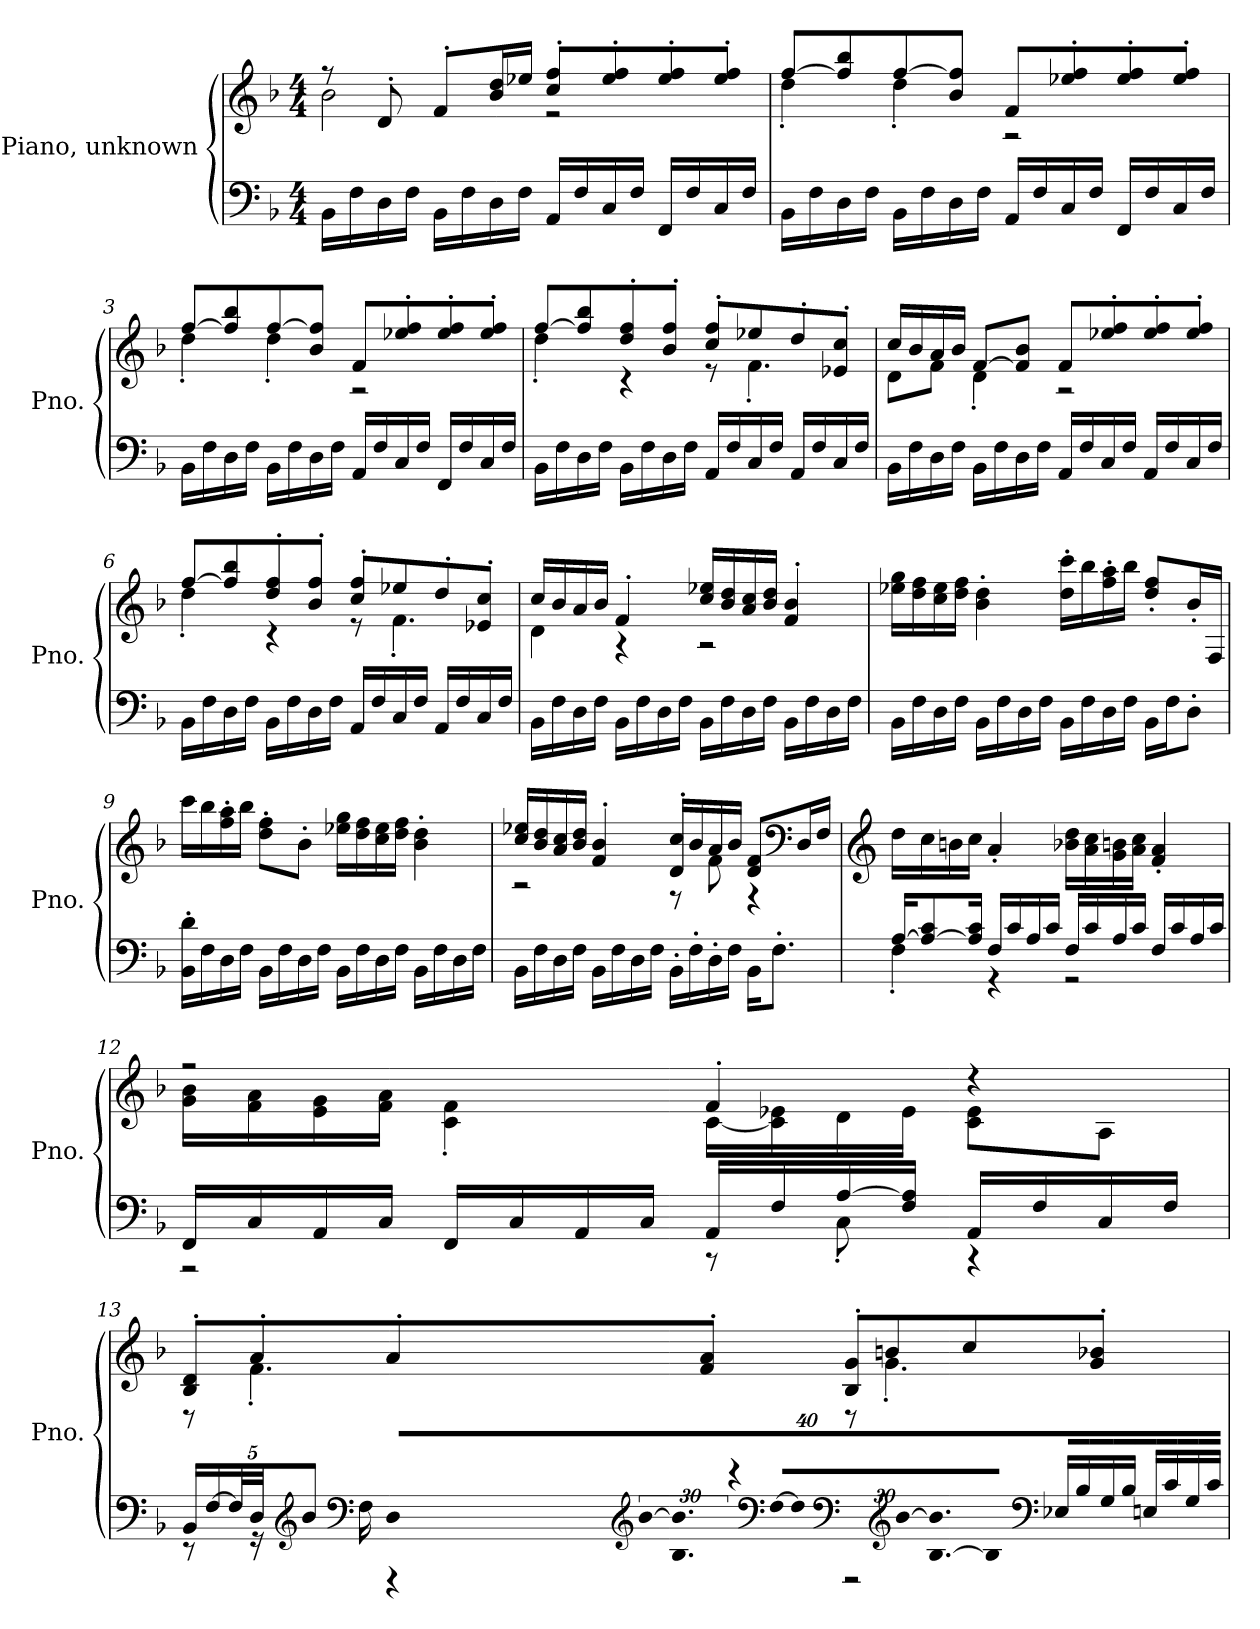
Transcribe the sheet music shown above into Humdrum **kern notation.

**kern	**kern
*part1	*part1
*staff2	*staff1
*I"Piano, unknown	*
*I'Pno.	*
*clefF4	*clefG2
*k[b-]	*k[b-]
*M4/4	*M4/4
*MM120	*MM120
=1	=1
*	*^
16BB-\LL	8r	2b-\
16F\	.	.
16D\	8d'/	.
16F\JJ	.	.
16BB-\LL	8f'/L	.
16F\	.	.
16D\	16b-/ 16dd/L	.
16F\JJ	16ee-X/JJ	.
16AA/LL	8cc/' 8ff/'L	2r
16F/	.	.
16C/	8ee-/' 8ff/'	.
16F/JJ	.	.
16FF/LL	8ee-/' 8ff/'	.
16F/	.	.
16C/	8ee-/' 8ff/'J	.
16F/JJ	.	.
=2	=2	=2
16BB-\LL	[8ff/L	4dd'\
16F\	.	.
16D\	8ff/] 8bb-/	.
16F\JJ	.	.
16BB-\LL	[8ff/	4dd'\
16F\	.	.
16D\	8b-/ 8ff/]J	.
16F\JJ	.	.
16AA/LL	8f/L	2r
16F/	.	.
16C/	8ee-X/' 8ff/'	.
16F/JJ	.	.
16FF/LL	8ee-/' 8ff/'	.
16F/	.	.
16C/	8ee-/' 8ff/'J	.
16F/JJ	.	.
!!LO:LB:g=z	!!
=3	=3	=3
16BB-\LL	[8ff/L	4dd'\
16F\	.	.
16D\	8ff/] 8bb-/	.
16F\JJ	.	.
16BB-\LL	[8ff/	4dd'\
16F\	.	.
16D\	8b-/ 8ff/]J	.
16F\JJ	.	.
16AA/LL	8f/L	2r
16F/	.	.
16C/	8ee-X/' 8ff/'	.
16F/JJ	.	.
16FF/LL	8ee-/' 8ff/'	.
16F/	.	.
16C/	8ee-/' 8ff/'J	.
16F/JJ	.	.
=4	=4	=4
16BB-\LL	[8ff/L	4dd'\
16F\	.	.
16D\	8ff/] 8bb-/	.
16F\JJ	.	.
16BB-\LL	8dd/' 8ff/'	4r
16F\	.	.
16D\	8b-/' 8ff/'J	.
16F\JJ	.	.
16AA/LL	8cc/' 8ff/'L	8r
16F/	.	.
16C/	8ee-X/	4.f'\
16F/JJ	.	.
16AA/LL	8dd'/	.
16F/	.	.
16C/	8e-X/' 8cc/'J	.
16F/JJ	.	.
!!LO:LB:g=z	!!
=5	=5	=5
16BB-\LL	16cc/LL	8d\L
16F\	16b-/	.
16D\	16a/	8f\J
16F\JJ	16b-/JJ	.
16BB-\LL	[8f/L	4d'\
16F\	.	.
16D\	8f/] 8b-/J	.
16F\JJ	.	.
16AA/LL	8f/L	2r
16F/	.	.
16C/	8ee-X/' 8ff/'	.
16F/JJ	.	.
16AA/LL	8ee-/' 8ff/'	.
16F/	.	.
16C/	8ee-/' 8ff/'J	.
16F/JJ	.	.
=6	=6	=6
16BB-\LL	[8ff/L	4dd'\
16F\	.	.
16D\	8ff/] 8bb-/	.
16F\JJ	.	.
16BB-\LL	8dd/' 8ff/'	4r
16F\	.	.
16D\	8b-/' 8ff/'J	.
16F\JJ	.	.
16AA/LL	8cc/' 8ff/'L	8r
16F/	.	.
16C/	8ee-X/	4.f'\
16F/JJ	.	.
16AA/LL	8dd'/	.
16F/	.	.
16C/	8e-X/' 8cc/'J	.
16F/JJ	.	.
!!LO:LB:g=z	!!
=7	=7	=7
16BB-\LL	16cc/LL	4d\
16F\	16b-/	.
16D\	16a/	.
16F\JJ	16b-/JJ	.
16BB-\LL	4f'/	4r
16F\	.	.
16D\	.	.
16F\JJ	.	.
16BB-\LL	16cc/ 16ee-X/LL	2r
16F\	16b-/ 16dd/	.
16D\	16a/ 16cc/	.
16F\JJ	16b-/ 16dd/JJ	.
16BB-\LL	4f/' 4b-/'	.
16F\	.	.
16D\	.	.
16F\JJ	.	.
*	*v	*v
=8	=8
16BB-\LL	16ee-X\ 16gg\LL
16F\	16dd\ 16ff\
16D\	16cc\ 16ee-\
16F\JJ	16dd\ 16ff\JJ
16BB-\LL	4b-\' 4dd\'
16F\	.
16D\	.
16F\JJ	.
16BB-\LL	16dd\' 16ccc\'LL
16F\	16bb-\
16D\	16ff\' 16aa\'
16F\JJ	16bb-\JJ
16BB-\LL	8dd/' 8ff/'L
16F\J	.
8D'\J	16b-'/L
.	16F/JJ
!!LO:LB:g=z
=9	=9
16BB-\' 16d\'LL	16ccc\LL
16F\	16bb-\
16D\	16ff\' 16aa\'
16F\JJ	16bb-\JJ
16BB-\LL	8dd\' 8ff\'L
16F\	.
16D\	8b-'\J
16F\JJ	.
16BB-\LL	16ee-X\ 16gg\LL
16F\	16dd\ 16ff\
16D\	16cc\ 16ee-\
16F\JJ	16dd\ 16ff\JJ
16BB-\LL	4b-\' 4dd\'
16F\	.
16D\	.
16F\JJ	.
=10	=10
*	*^
16BB-\LL	16cc/ 16ee-X/LL	2r
16F\	16b-/ 16dd/	.
16D\	16a/ 16cc/	.
16F\JJ	16b-/ 16dd/JJ	.
16BB-\LL	4f/' 4b-/'	.
16F\	.	.
16D\	.	.
16F\JJ	.	.
16BB-'\LL	16d/' 16cc/'LL	8r
16F'\	16b-/	.
16D'\	16a/	8f\
16F\JJ	16b-/JJ	.
16BB-\KL	8d/ 8f/L	4r
8.F'\J	.	.
*	*clefF4	*
.	16D/L	.
.	16F/JJ	.
*	*v	*v
!!LO:LB:g=z
=11	=11
*	*clefG2
*^	*
[16A/KL	4F'\	16dd\LL
8A/_ 8c/	.	16cc\
.	.	16bn\
16A/] 16c/Jk	.	16cc\JJ
16F/LL	4r	4a'/
16c/	.	.
16A/	.	.
16c/JJ	.	.
16F/LL	2r	16b-X\ 16dd\LL
16c/	.	16a\ 16cc\
16A/	.	16g\ 16bn\
16c/JJ	.	16a\ 16cc\JJ
16F/LL	.	4f/' 4a/'
16c/	.	.
16A/	.	.
16c/JJ	.	.
=12	=12	=12
*	*	*^
16FF/LL	2r	2r	16g\ 16b-\LL
16C/	.	.	16f\ 16a\
16AA/	.	.	16e\ 16g\
16C/JJ	.	.	16f\ 16a\JJ
16FF/LL	.	.	4c\' 4f\'
16C/	.	.	.
16AA/	.	.	.
16C/JJ	.	.	.
16AA/LL	8r	4f'/	[16c\LL
16F/	.	.	16c\] 16e-X\
[16A/	8C'\	.	16d\
16F/ 16A/]JJ	.	.	16e-\JJ
16AA/LL	4r	4r	8c\ 8e-\L
16F/	.	.	.
16C/	.	.	8A\J
16F/JJ	.	.	.
!!LO:PB:g=z	!!
=13	=13	=13	=13
*Xbrackettup	*	*	*
20BB-/LL	8r	8B-/' 8d/'L	8r
[20F/	.	.	.
40F/L]	.	.	.
40D/JJ	16r	8a'/	4.f'\
*clefG2	*	*	*
10b-/J	.	.	.
*clefF4	*	*	*
.	16F\	.	.
*brackettup	*	*	*
!LO:N:vis=32	!	!	!
640%23D/LLL	4r	8a'/	.
*clefG2	*	*	*
!LO:N:vis=64	!	!	!
[960%17b-/K	.	.	.
!LO:N:vis=32.	!	!	!
1920%103B-/ 1920%103b-/]JJJ	.	.	.
!LO:N:vis=64	!	!	!
960%17r	.	.	.
*clefF4	*	*	*
!LO:N:vis=64	!	!	!
[960%17F/LLLL	.	8f/' 8a/'J	.
!LO:N:vis=64	!	!	!
960%17F/]	.	.	.
1920ryy	.	.	.
*clefG2	*	*	*
!LO:N:vis=64	!	!	!
[960%17b-/J	.	.	.
!LO:N:vis=32.	!	!	!
[1920%103B-/ 1920%103b-/]	.	.	.
!LO:N:vis=64	!	!	!
960%17B-/JJJk]	.	.	.
*clefF4	*	*	*
16E-X/LL	2r	8B-/' 8g/'L	8r
16B-/	.	.	.
16G/	.	8bn/	4.g'\
16B-/JJ	.	.	.
16En/LL	.	8cc/	.
16c/	.	.	.
16G/	.	8g/' 8b-X/'J	.
16c/JJ	.	.	.
*v	*v	*	*
*	*v	*v
=	=
*-	*-
